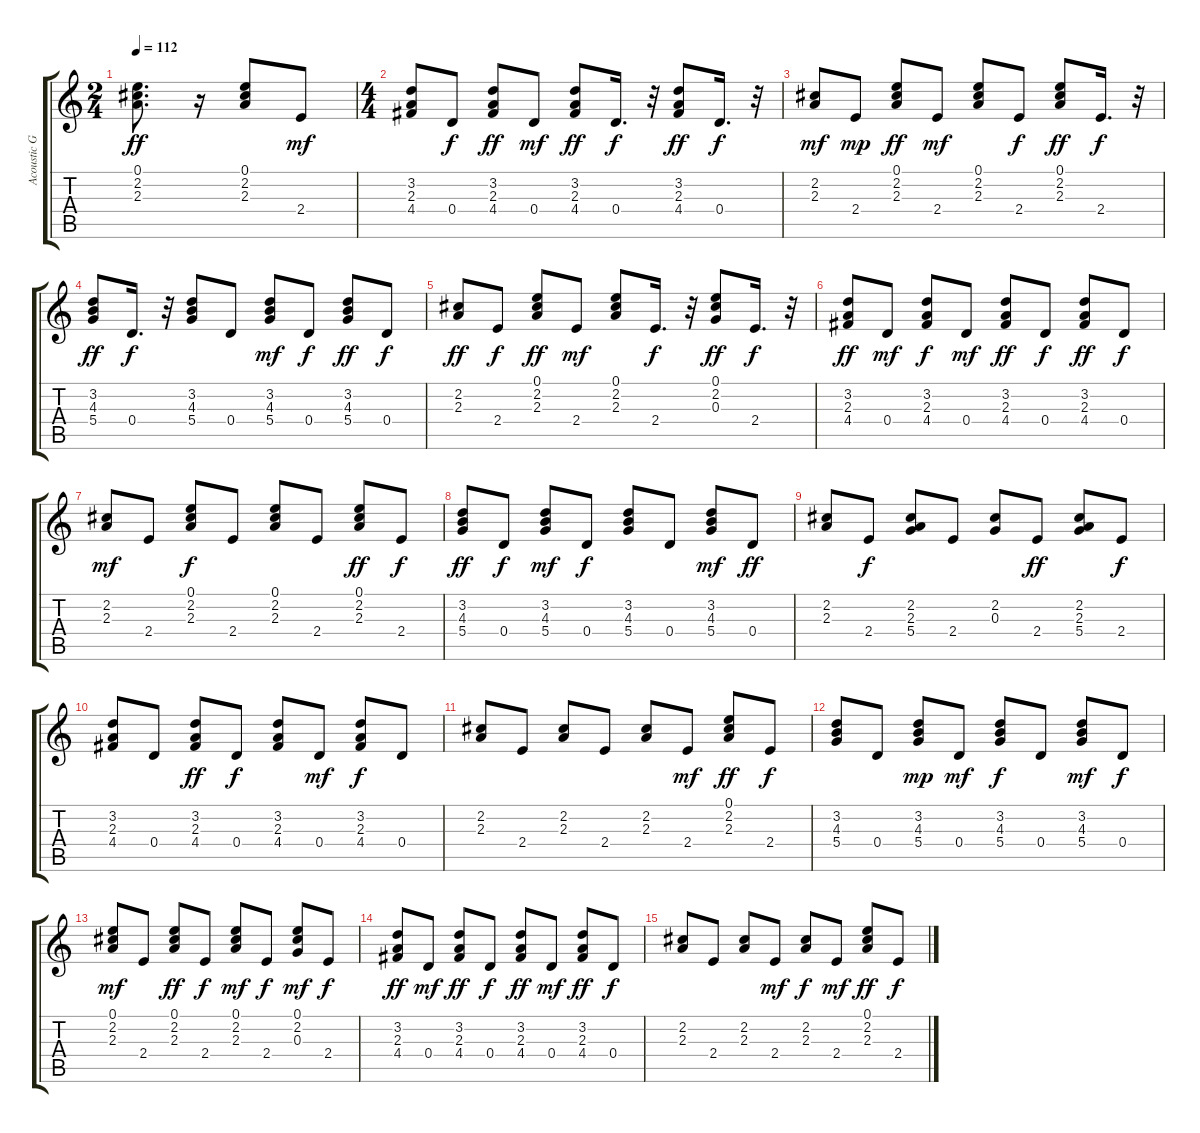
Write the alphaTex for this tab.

\track ("Acoustic Guitar" "Acoustic G") {instrument acousticguitarsteel}
\staff {score tabs}
\tuning (E4 B3 G3 D3 A2 E2) {hide}
\ts (2 4)
\tempo 112
\clef g2
\ks c
(0.1 2.2 2.3).8{d dy ff} r.16 (0.1 2.2 2.3).8 2.4.8{dy mf} |
\ts (4 4)
(3.2 2.3 4.4).8 0.4.8{dy f} (3.2 2.3 4.4).8{dy ff} 0.4.8{dy mf} (3.2 2.3 4.4).8{dy ff} 0.4.16{d dy f} r.32 (3.2 2.3 4.4).8{dy ff} 0.4.16{d dy f} r.32 |
(2.2 2.3).8{dy mf} 2.4.8{dy mp} (0.1 2.2 2.3).8{dy ff} 2.4.8{dy mf} (0.1 2.2 2.3).8 2.4.8{dy f} (0.1 2.2 2.3).8{dy ff} 2.4.16{d dy f} r.32 |
(3.2 4.3 5.4).8{dy ff} 0.4.16{d dy f} r.32 (3.2 4.3 5.4).8 0.4.8 (3.2 4.3 5.4).8{dy mf} 0.4.8{dy f} (3.2 4.3 5.4).8{dy ff} 0.4.8{dy f} |
(2.2 2.3).8{dy ff} 2.4.8{dy f} (0.1 2.2 2.3).8{dy ff} 2.4.8{dy mf} (0.1 2.2 2.3).8 2.4.16{d dy f} r.32 (0.1 2.2 0.3).8{dy ff} 2.4.16{d dy f} r.32 |
(3.2 2.3 4.4).8{dy ff} 0.4.8{dy mf} (3.2 2.3 4.4).8{dy f} 0.4.8{dy mf} (3.2 2.3 4.4).8{dy ff} 0.4.8{dy f} (3.2 2.3 4.4).8{dy ff} 0.4.8{dy f} |
(2.2 2.3).8{dy mf} 2.4.8 (0.1 2.2 2.3).8{dy f} 2.4.8 (0.1 2.2 2.3).8 2.4.8 (0.1 2.2 2.3).8{dy ff} 2.4.8{dy f} |
(3.2 4.3 5.4).8{dy ff} 0.4.8{dy f} (3.2 4.3 5.4).8{dy mf} 0.4.8{dy f} (3.2 4.3 5.4).8 0.4.8 (3.2 4.3 5.4).8{dy mf} 0.4.8{dy ff} |
(2.2 2.3).8 2.4.8{dy f} (2.2 2.3 5.4).8 2.4.8 (2.2 0.3).8 2.4.8{dy ff} (2.2 2.3 5.4).8 2.4.8{dy f} |
(3.2 2.3 4.4).8 0.4.8 (3.2 2.3 4.4).8{dy ff} 0.4.8{dy f} (3.2 2.3 4.4).8 0.4.8{dy mf} (3.2 2.3 4.4).8{dy f} 0.4.8 |
(2.2 2.3).8 2.4.8 (2.2 2.3).8 2.4.8 (2.2 2.3).8 2.4.8{dy mf} (0.1 2.2 2.3).8{dy ff} 2.4.8{dy f} |
(3.2 4.3 5.4).8 0.4.8 (3.2 4.3 5.4).8{dy mp} 0.4.8{dy mf} (3.2 4.3 5.4).8{dy f} 0.4.8 (3.2 4.3 5.4).8{dy mf} 0.4.8{dy f} |
(0.1 2.2 2.3).8{dy mf} 2.4.8 (0.1 2.2 2.3).8{dy ff} 2.4.8{dy f} (0.1 2.2 2.3).8{dy mf} 2.4.8{dy f} (0.1 2.2 0.3).8{dy mf} 2.4.8{dy f} |
(3.2 2.3 4.4).8{dy ff} 0.4.8{dy mf} (3.2 2.3 4.4).8{dy ff} 0.4.8{dy f} (3.2 2.3 4.4).8{dy ff} 0.4.8{dy mf} (3.2 2.3 4.4).8{dy ff} 0.4.8{dy f} |
(2.2 2.3).8 2.4.8 (2.2 2.3).8 2.4.8{dy mf} (2.2 2.3).8{dy f} 2.4.8{dy mf} (0.1 2.2 2.3).8{dy ff} 2.4.8{dy f}
